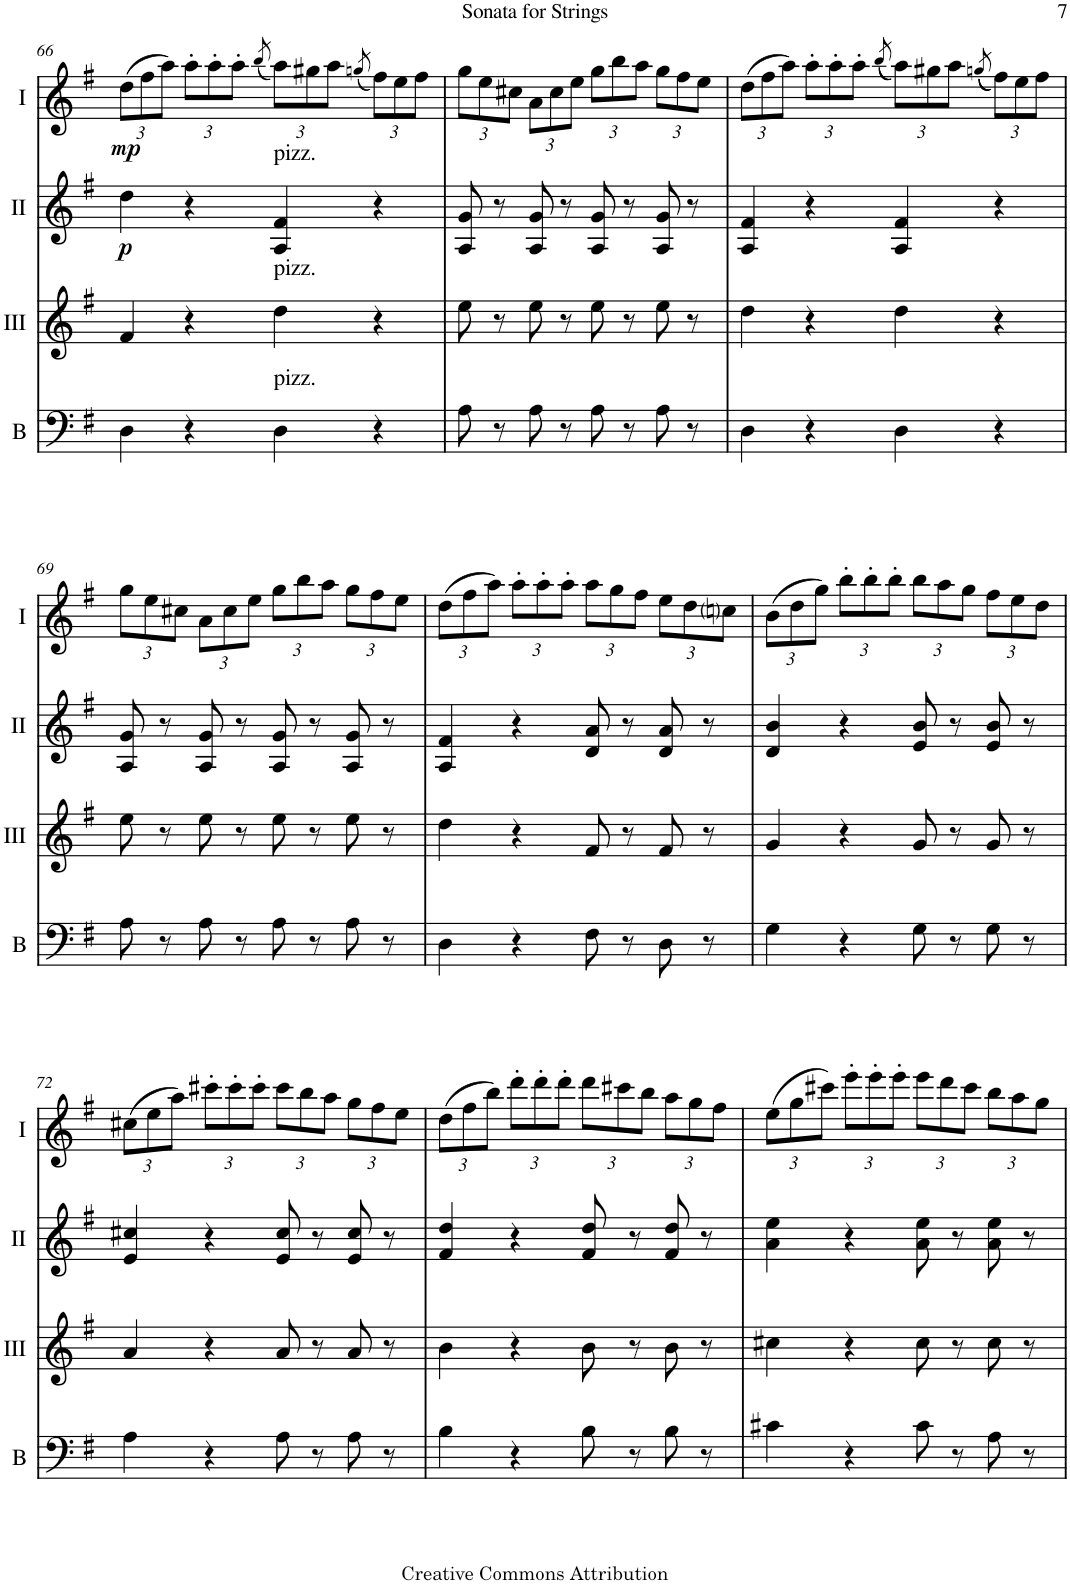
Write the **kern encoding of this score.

**kern	**kern	**kern	**dynam	**kern	**dynam
*part4	*part3	*part2	*part2	*part1	*part1
*staff4	*staff3	*staff2	*staff2	*staff1	*staff1
*I"Bass	*I"Acc. 3	*I"Acc. 2	*	*I"Acc. 1	*
*I'B	*	*	*	*	*
!!LO:PB:g=z
*clefF4	*clefG2	*clefG2	*	*clefG2	*
*Trd7c12	*Trd7c12	*	*	*	*
*k[f#]	*k[f#]	*k[f#]	*	*k[f#]	*
*M4/4	*M4/4	*M4/4	*	*M4/4	*
*met(c)	*met(c)	*met(c)	*	*met(c)	*
*	*	*	*	*Xbrackettup	*
=66	=66	=66	=66	=66	=66
!	!	!	!LO:DY:b	!	!LO:DY:b
4D\	4f#/	4dd\	p	(12dd\L	mp
.	.	.	.	12ff#\	.
.	.	.	.	12aa\J)	.
4r	4r	4r	.	12aa'\L	.
.	.	.	.	12aa'\	.
.	.	.	.	12aa'\J	.
.	.	.	.	(8qbb/	.
!	!	!LO:TX:a:t=pizz.	!	!	!
!	!LO:TX:a:t=pizz.	!	!	!	!
!LO:TX:a:t=pizz.	!	!	!	!	!
4D\	4dd\	4A/ 4f#/	.	12aa\L)	.
.	.	.	.	12gg#X\	.
.	.	.	.	12aa\J	.
.	.	.	.	(8qggn/	.
4r	4r	4r	.	12ff#\L)	.
.	.	.	.	12ee\	.
.	.	.	.	12ff#\J	.
=67	=67	=67	=67	=67	=67
8A\	8ee\	8A/ 8g/	.	12gg\L	.
.	.	.	.	12ee\	.
8r	8r	8r	.	.	.
.	.	.	.	12cc#X\J	.
8A\	8ee\	8A/ 8g/	.	12a\L	.
.	.	.	.	12cc#\	.
8r	8r	8r	.	.	.
.	.	.	.	12ee\J	.
8A\	8ee\	8A/ 8g/	.	12gg\L	.
.	.	.	.	12bb\	.
8r	8r	8r	.	.	.
.	.	.	.	12aa\J	.
8A\	8ee\	8A/ 8g/	.	12gg\L	.
.	.	.	.	12ff#\	.
8r	8r	8r	.	.	.
.	.	.	.	12ee\J	.
=68	=68	=68	=68	=68	=68
4D\	4dd\	4A/ 4f#/	.	(12dd\L	.
.	.	.	.	12ff#\	.
.	.	.	.	12aa\J)	.
4r	4r	4r	.	12aa'\L	.
.	.	.	.	12aa'\	.
.	.	.	.	12aa'\J	.
.	.	.	.	((8qbb/	.
4D\	4dd\	4A/ 4f#/	.	12aa\L))	.
.	.	.	.	12gg#X\	.
.	.	.	.	12aa\J	.
.	.	.	.	((8qggn/	.
4r	4r	4r	.	12ff#\L))	.
.	.	.	.	12ee\	.
.	.	.	.	12ff#\J	.
!!LO:LB:g=z
=69	=69	=69	=69	=69	=69
8A\	8ee\	8A/ 8g/	.	12gg\L	.
.	.	.	.	12ee\	.
8r	8r	8r	.	.	.
.	.	.	.	12cc#X\J	.
8A\	8ee\	8A/ 8g/	.	12a\L	.
.	.	.	.	12cc#\	.
8r	8r	8r	.	.	.
.	.	.	.	12ee\J	.
8A\	8ee\	8A/ 8g/	.	12gg\L	.
.	.	.	.	12bb\	.
8r	8r	8r	.	.	.
.	.	.	.	12aa\J	.
8A\	8ee\	8A/ 8g/	.	12gg\L	.
.	.	.	.	12ff#\	.
8r	8r	8r	.	.	.
.	.	.	.	12ee\J	.
=70	=70	=70	=70	=70	=70
4D\	4dd\	4A/ 4f#/	.	(12dd\L	.
.	.	.	.	12ff#\	.
.	.	.	.	12aa\J)	.
4r	4r	4r	.	12aa'\L	.
.	.	.	.	12aa'\	.
.	.	.	.	12aa'\J	.
8F#\	8f#/	8d/ 8a/	.	12aa\L	.
.	.	.	.	12gg\	.
8r	8r	8r	.	.	.
.	.	.	.	12ff#\J	.
8D\	8f#/	8d/ 8a/	.	12ee\L	.
.	.	.	.	12dd\	.
8r	8r	8r	.	.	.
.	.	.	.	12ccni\J	.
=71	=71	=71	=71	=71	=71
4G\	4g/	4d/ 4b/	.	(12b\L	.
.	.	.	.	12dd\	.
.	.	.	.	12gg\J)	.
4r	4r	4r	.	12bb'\L	.
.	.	.	.	12bb'\	.
.	.	.	.	12bb'\J	.
8G\	8g/	8e/ 8b/	.	12bb\L	.
.	.	.	.	12aa\	.
8r	8r	8r	.	.	.
.	.	.	.	12gg\J	.
8G\	8g/	8e/ 8b/	.	12ff#\L	.
.	.	.	.	12ee\	.
8r	8r	8r	.	.	.
.	.	.	.	12dd\J	.
!!LO:LB:g=z
=72	=72	=72	=72	=72	=72
4A\	4a/	4e/ 4cc#X/	.	(12cc#X\L	.
.	.	.	.	12ee\	.
.	.	.	.	12aa\J)	.
4r	4r	4r	.	12ccc#X'\L	.
.	.	.	.	12ccc#'\	.
.	.	.	.	12ccc#'\J	.
8A\	8a/	8e/ 8cc#/	.	12ccc#\L	.
.	.	.	.	12bb\	.
8r	8r	8r	.	.	.
.	.	.	.	12aa\J	.
8A\	8a/	8e/ 8cc#/	.	12gg\L	.
.	.	.	.	12ff#\	.
8r	8r	8r	.	.	.
.	.	.	.	12ee\J	.
=73	=73	=73	=73	=73	=73
4B\	4b\	4f#/ 4dd/	.	(12dd\L	.
.	.	.	.	12ff#\	.
.	.	.	.	12bb\J)	.
4r	4r	4r	.	12ddd'\L	.
.	.	.	.	12ddd'\	.
.	.	.	.	12ddd'\J	.
8B\	8b\	8f#/ 8dd/	.	12ddd\L	.
.	.	.	.	12ccc#X\	.
8r	8r	8r	.	.	.
.	.	.	.	12bb\J	.
8B\	8b\	8f#/ 8dd/	.	12aa\L	.
.	.	.	.	12gg\	.
8r	8r	8r	.	.	.
.	.	.	.	12ff#\J	.
=74	=74	=74	=74	=74	=74
4c#X\	4cc#X\	4a\ 4ee\	.	(12ee\L	.
.	.	.	.	12gg\	.
.	.	.	.	12ccc#X\J)	.
4r	4r	4r	.	12eee'\L	.
.	.	.	.	12eee'\	.
.	.	.	.	12eee'\J	.
8c#\	8cc#\	8a\ 8ee\	.	12eee\L	.
.	.	.	.	12ddd\	.
8r	8r	8r	.	.	.
.	.	.	.	12ccc#\J	.
8A\	8cc#\	8a\ 8ee\	.	12bb\L	.
.	.	.	.	12aa\	.
8r	8r	8r	.	.	.
.	.	.	.	12gg\J	.
=	=	=	=	=	=
*-	*-	*-	*-	*-	*-
